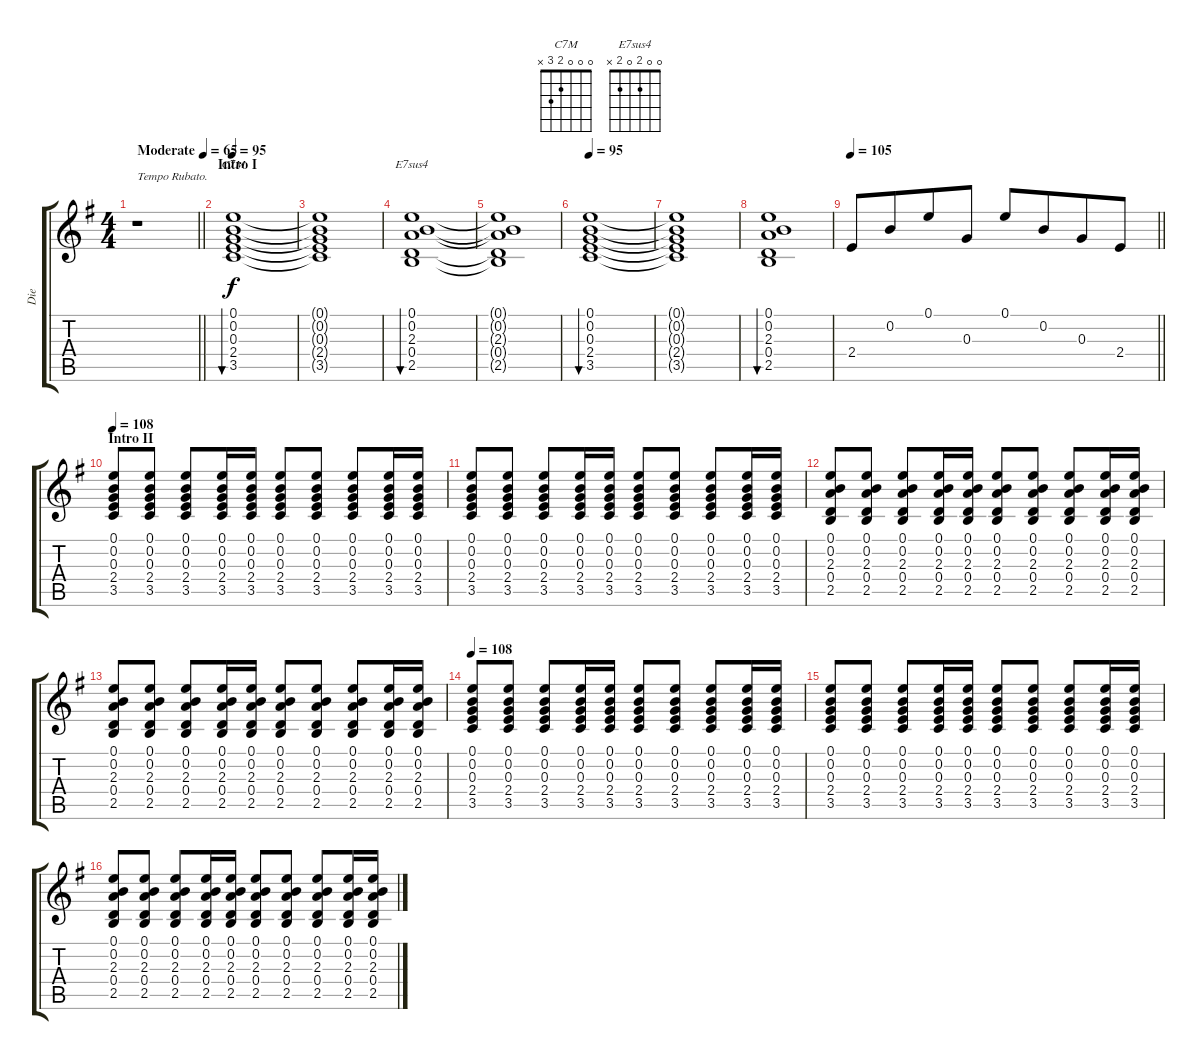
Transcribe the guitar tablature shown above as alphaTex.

\track ("Die" "Die") {instrument acousticguitarsteel}
\staff {score tabs}
\tuning (E4 B3 G3 D3 A2 E2) {hide}
\chord ("C7M" 0 0 0 2 3 x)
\chord ("E7sus4" 0 0 2 0 2 x)
\ts (4 4)
\tempo (65 "Moderate")
\clef g2
\barLineRight lightlight
\ks eminor
r.1{txt "Tempo Rubato." dy f instrument acousticguitarsteel} |
\section ("" "Intro I")
\tempo 95
(0.1 0.2 0.3 2.4 3.5).1{bu 240 ch "C7M"} |
(0.1{t} 0.2{t} 0.3{t} 2.4{t} 3.5{t}).1 |
(0.1 0.2 2.3 0.4 2.5).1{bu 240 ch "E7sus4"} |
(0.1{t} 0.2{t} 2.3{t} 0.4{t} 2.5{t}).1 |
\tempo 95
(0.1 0.2 0.3 2.4 3.5).1{bu 240} |
(0.1{t} 0.2{t} 0.3{t} 2.4{t} 3.5{t}).1 |
(0.1 0.2 2.3 0.4 2.5).1{bu 240} |
\tempo 105
\barLineRight lightlight
2.4.8 0.2.8{beam merge} 0.1.8 0.3.8 0.1.8 0.2.8{beam merge} 0.3.8 2.4.8 |
\section ("" "Intro II")
\tempo 108
(0.1 0.2 0.3 2.4 3.5).8 (0.1 0.2 0.3 2.4 3.5).8 (0.1 0.2 0.3 2.4 3.5).8 (0.1 0.2 0.3 2.4 3.5).16 (0.1 0.2 0.3 2.4 3.5).16 (0.1 0.2 0.3 2.4 3.5).8 (0.1 0.2 0.3 2.4 3.5).8 (0.1 0.2 0.3 2.4 3.5).8 (0.1 0.2 0.3 2.4 3.5).16 (0.1 0.2 0.3 2.4 3.5).16 |
(0.1 0.2 0.3 2.4 3.5).8 (0.1 0.2 0.3 2.4 3.5).8 (0.1 0.2 0.3 2.4 3.5).8 (0.1 0.2 0.3 2.4 3.5).16 (0.1 0.2 0.3 2.4 3.5).16 (0.1 0.2 0.3 2.4 3.5).8 (0.1 0.2 0.3 2.4 3.5).8 (0.1 0.2 0.3 2.4 3.5).8 (0.1 0.2 0.3 2.4 3.5).16 (0.1 0.2 0.3 2.4 3.5).16 |
(0.1 0.2 2.3 0.4 2.5).8 (0.1 0.2 2.3 0.4 2.5).8 (0.1 0.2 2.3 0.4 2.5).8 (0.1 0.2 2.3 0.4 2.5).16 (0.1 0.2 2.3 0.4 2.5).16 (0.1 0.2 2.3 0.4 2.5).8 (0.1 0.2 2.3 0.4 2.5).8 (0.1 0.2 2.3 0.4 2.5).8 (0.1 0.2 2.3 0.4 2.5).16 (0.1 0.2 2.3 0.4 2.5).16 |
(0.1 0.2 2.3 0.4 2.5).8 (0.1 0.2 2.3 0.4 2.5).8 (0.1 0.2 2.3 0.4 2.5).8 (0.1 0.2 2.3 0.4 2.5).16 (0.1 0.2 2.3 0.4 2.5).16 (0.1 0.2 2.3 0.4 2.5).8 (0.1 0.2 2.3 0.4 2.5).8 (0.1 0.2 2.3 0.4 2.5).8 (0.1 0.2 2.3 0.4 2.5).16 (0.1 0.2 2.3 0.4 2.5).16 |
\tempo 108
(0.1 0.2 0.3 2.4 3.5).8 (0.1 0.2 0.3 2.4 3.5).8 (0.1 0.2 0.3 2.4 3.5).8 (0.1 0.2 0.3 2.4 3.5).16 (0.1 0.2 0.3 2.4 3.5).16 (0.1 0.2 0.3 2.4 3.5).8 (0.1 0.2 0.3 2.4 3.5).8 (0.1 0.2 0.3 2.4 3.5).8 (0.1 0.2 0.3 2.4 3.5).16 (0.1 0.2 0.3 2.4 3.5).16 |
(0.1 0.2 0.3 2.4 3.5).8 (0.1 0.2 0.3 2.4 3.5).8 (0.1 0.2 0.3 2.4 3.5).8 (0.1 0.2 0.3 2.4 3.5).16 (0.1 0.2 0.3 2.4 3.5).16 (0.1 0.2 0.3 2.4 3.5).8 (0.1 0.2 0.3 2.4 3.5).8 (0.1 0.2 0.3 2.4 3.5).8 (0.1 0.2 0.3 2.4 3.5).16 (0.1 0.2 0.3 2.4 3.5).16 |
(0.1 0.2 2.3 0.4 2.5).8 (0.1 0.2 2.3 0.4 2.5).8 (0.1 0.2 2.3 0.4 2.5).8 (0.1 0.2 2.3 0.4 2.5).16 (0.1 0.2 2.3 0.4 2.5).16 (0.1 0.2 2.3 0.4 2.5).8 (0.1 0.2 2.3 0.4 2.5).8 (0.1 0.2 2.3 0.4 2.5).8 (0.1 0.2 2.3 0.4 2.5).16 (0.1 0.2 2.3 0.4 2.5).16
